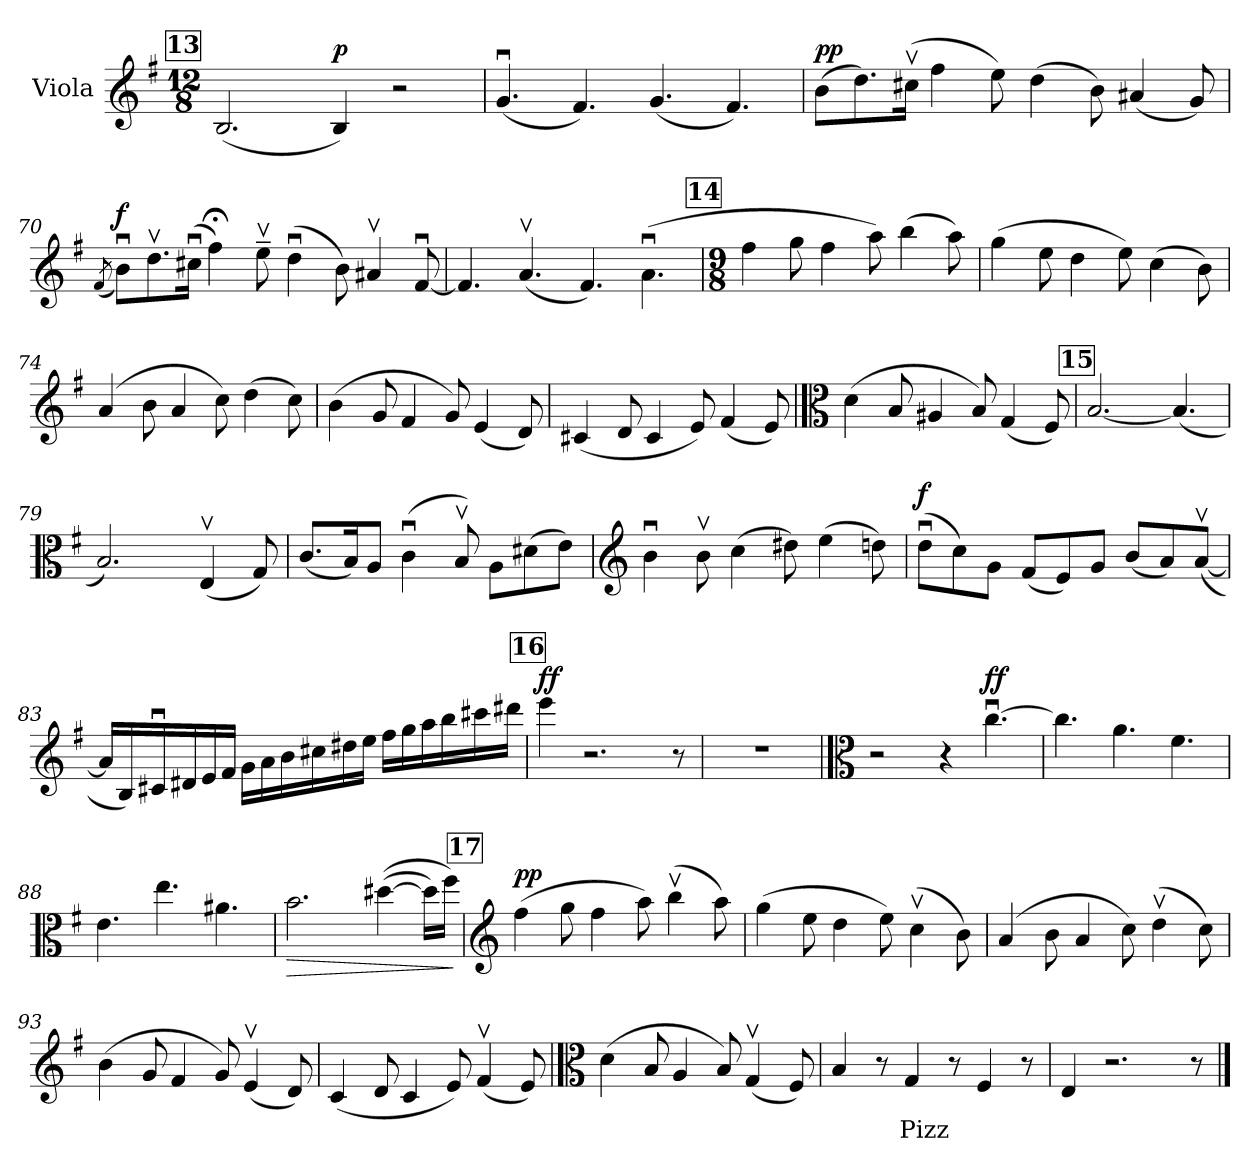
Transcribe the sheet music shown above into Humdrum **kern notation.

**kern	**text	**dynam
*part1	*part1	*part1
*staff1	*staff1	*staff1
*I"Viola	*	*
*I'Vla.	*	*
*clefG2	*	*
*k[f#]	*	*
*M12/8	*	*
!!LO:REH:place=s1:a:B:fs=14:t=13
=67	=67	=67
(2.B/	.	.
!	!	!LO:DY:b
4B/)	.	p
2r	.	.
!!LO:LB:g=z
=68	=68	=68
(4.gu/	.	.
4.f#/)	.	.
(4.g/	.	.
4.f#/)	.	.
=69	=69	=69
!	!	!LO:DY:b
(8b\L	.	pp
8.dd\)	.	.
(16cc#Xv\Jk	.	.
4ff#\	.	.
8ee\)	.	.
(4dd\	.	.
8b\)	.	.
(4a#X/	.	.
8g/)	.	.
=70	=70	=70
(8qf#/	.	.
!	!	!LO:DY:b
8bu\L)	.	f
8.ddv\	.	.
(16cc#Xu\Jk	.	.
4ff#;<\)	.	.
8eev~\	.	.
(4ddu\	.	.
8b\)	.	.
4a#Xv/	.	.
[8f#u/	.	.
!!LO:PB:g=z
=71	=71	=71
4.f#/]	.	.
(4.av/	.	.
4.f#/)	.	.
(4.au\	.	.
!!LO:REH:place=s1:a:B:fs=14:t=14
=72	=72	=72
*M9/8	*	*
4ff#\	.	.
8gg\	.	.
4ff#\	.	.
8aa\)	.	.
(4bb\	.	.
8aa\)	.	.
=73	=73	=73
(4gg\	.	.
8ee\	.	.
4dd\	.	.
8ee\)	.	.
(4cc\	.	.
8b\)	.	.
!!LO:LB:g=z
=74	=74	=74
(4a/	.	.
8b\	.	.
4a/	.	.
8cc\)	.	.
(4dd\	.	.
8cc\)	.	.
=75	=75	=75
(4b\	.	.
8g/	.	.
4f#/	.	.
8g/)	.	.
(4e/	.	.
8d/)	.	.
=76	=76	=76
(4c#X/	.	.
8d/	.	.
4c#/	.	.
8e/)	.	.
(4f#/	.	.
8e/)	.	.
=77	=77	=77
*clefC3	*	*
(4d\	.	.
8B/	.	.
4A#X/	.	.
8B/)	.	.
(4G/	.	.
8F#/)	.	.
!!LO:LB:g=z
!!LO:REH:place=s1:a:B:fs=14:t=15
=78	=78	=78
[2.B/	.	.
(4.B/]	.	.
=79	=79	=79
2.B/)	.	.
(4Ev/	.	.
8G/)	.	.
=80	=80	=80
(8.c/L	.	.
16B/K)	.	.
8A/J	.	.
(4cu\	.	.
8Bv/)	.	.
8A\L	.	.
(8d#X\	.	.
8e\J)	.	.
!!LO:LB:g=z
=81	=81	=81
*clefG2	*	*
4bu\	.	.
8bv\	.	.
(4cc\	.	.
8dd#X\)	.	.
(4ee\	.	.
8ddn\)	.	.
=82	=82	=82
!	!	!LO:DY:b
(8ddu\L	.	f
8cc\)	.	.
8g\J	.	.
(8f#/L	.	.
8e/)	.	.
8g/J	.	.
(8b/L	.	.
8a/)	.	.
([8av/J	.	.
!!LO:LB:g=z
=83	=83	=83
16a/LL]	.	.
16B/)	.	.
16c#Xu/	.	.
16d#X/	.	.
16e/	.	.
16f#/JJ	.	.
16g\LL	.	.
16a\	.	.
16b\	.	.
16cc#X\	.	.
16dd#X\	.	.
16ee\JJ	.	.
16ff#\LL	.	.
16gg\	.	.
16aa\	.	.
16bb\	.	.
16ccc#X\	.	.
16ddd#X\JJ	.	.
!!LO:REH:place=s1:a:B:fs=14:t=16
=84	=84	=84
!	!	!LO:DY:b
4eee\	.	ff
2.r	.	.
8r	.	.
=85	=85	=85
8%9r	.	.
=86	=86	=86
*clefC3	*	*
2r	.	.
4r	.	.
!	!	!LO:DY:b
[4.ccu\	.	ff
!!LO:LB:g=z
=87	=87	=87
4.cc\]	.	.
4.a\	.	.
4.f#\	.	.
=88	=88	=88
4.e\	.	.
4.ee\	.	.
4.a#X\	.	.
=89	=89	=89
!	!	!LO:HP:b
2.b\	.	>
(([4dd#X\	.	.
16dd#\LL])	.	.
16ff#\JJ)	.	.
.	.	]
!!LO:REH:place=s1:a:B:fs=14:t=17
=90	=90	=90
*clefG2	*	*
!	!	!LO:DY:b
(4ff#\	.	pp
8gg\	.	.
4ff#\	.	.
8aa\)	.	.
(4bbv\	.	.
8aa\)	.	.
!!LO:LB:g=z
=91	=91	=91
(4gg\	.	.
8ee\	.	.
4dd\	.	.
8ee\)	.	.
(4ccv\	.	.
8b\)	.	.
=92	=92	=92
(4a/	.	.
8b\	.	.
4a/	.	.
8cc\)	.	.
(4ddv\	.	.
8cc\)	.	.
=93	=93	=93
(4b\	.	.
8g/	.	.
4f#/	.	.
8g/)	.	.
(4ev/	.	.
8d/)	.	.
!!LO:LB:g=z
=94	=94	=94
(4c/	.	.
8d/	.	.
4c/	.	.
8e/)	.	.
(4f#v/	.	.
8e/)	.	.
=95	=95	=95
*clefC3	*	*
(4d\	.	.
8B/	.	.
4A/	.	.
8B/)	.	.
(4Gv/	.	.
8F#/)	.	.
=96	=96	=96
4B/	.	.
8r	.	.
!	!LO:LY:b	!
4G/	Pizz	.
8r	.	.
4F#/	.	.
8r	.	.
=97	=97	=97
4E/	.	.
2.r	.	.
8r	.	.
==	==	==
*-	*-	*-
